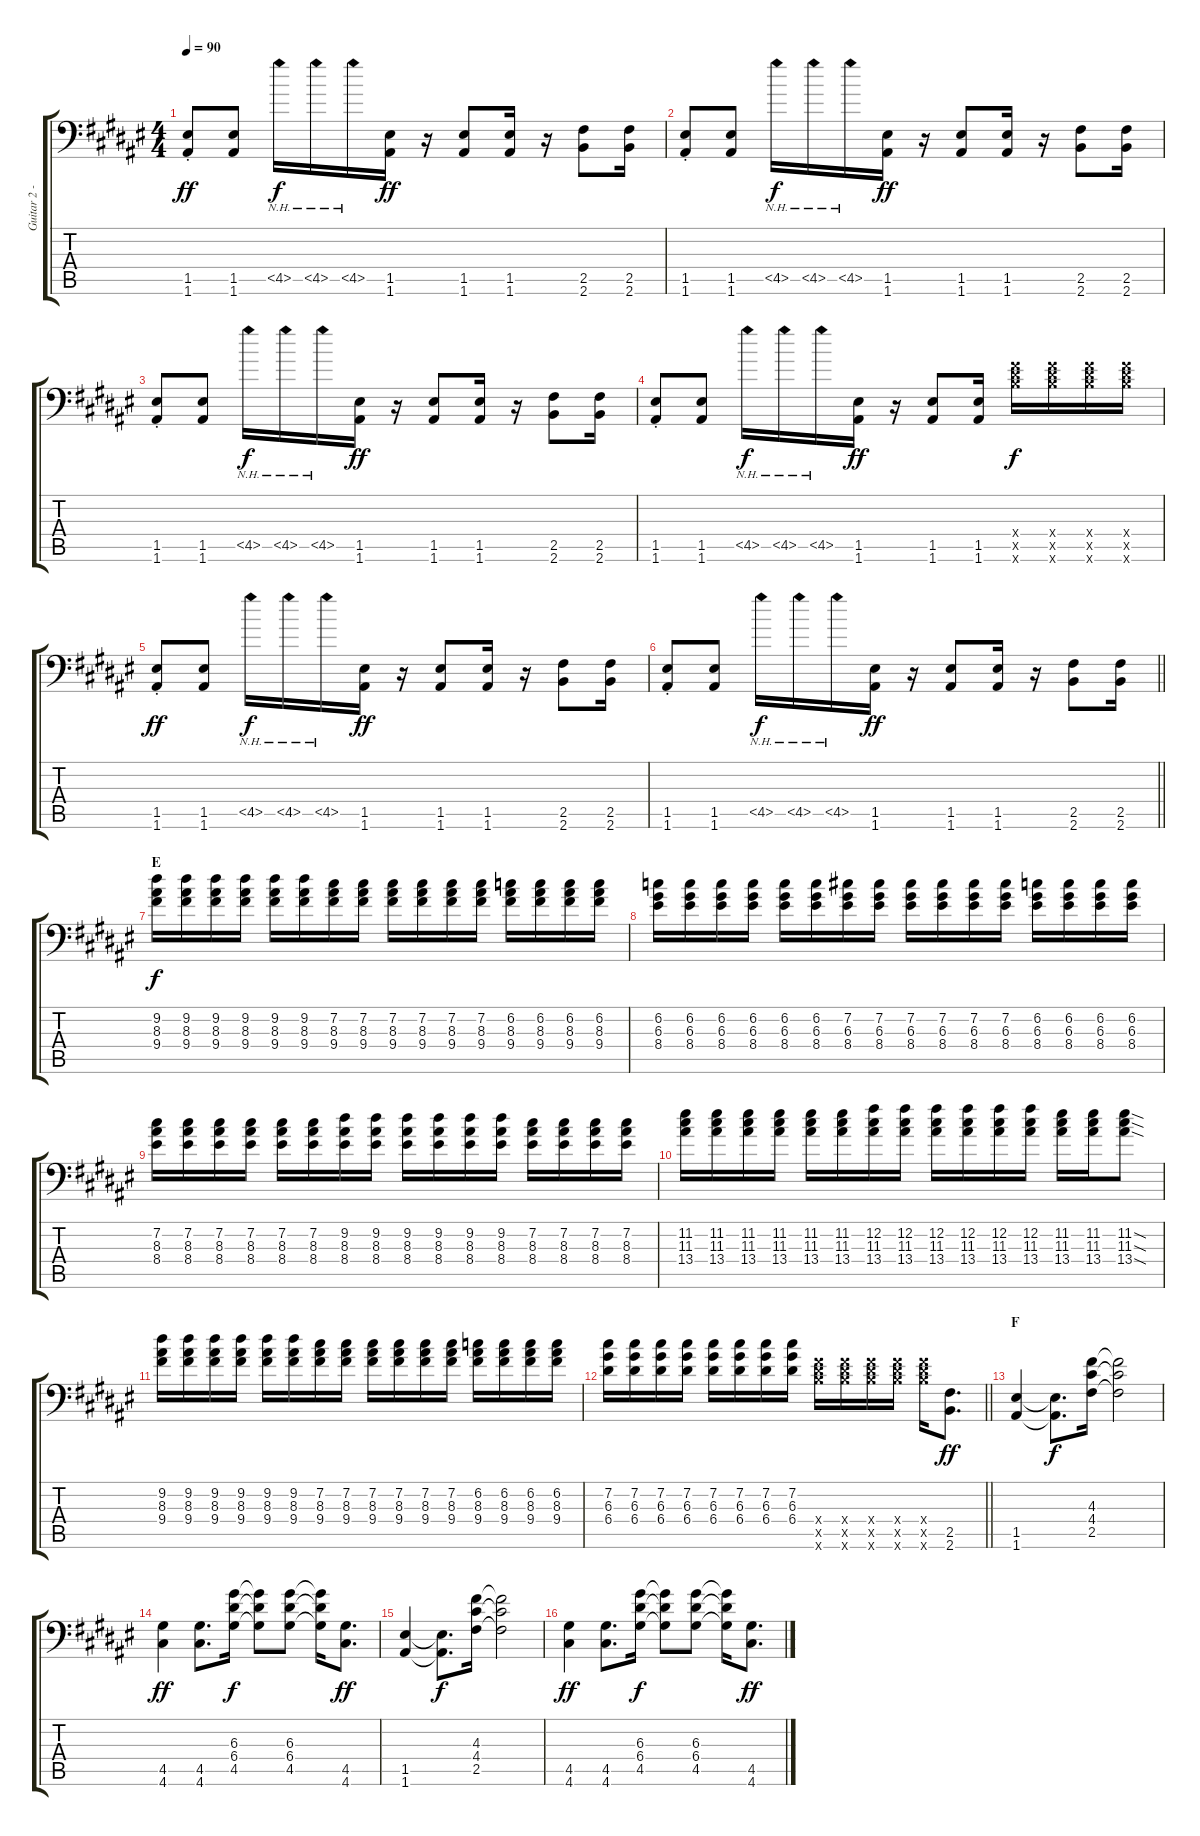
\track ("Guitar 2 - Uruha" "Guitar 2 -") {instrument distortionguitar}
\staff {score tabs}
\tuning (B3 Gb3 D3 A2 E2 A1) {hide}
\ts (4 4)
\tempo 90
\clef f4
\ks f#
(1.5{st} 1.6{st}).8{dy ff} (1.5 1.6).8 4.5{nh}.16{dy f} 4.5{nh}.16 4.5{nh}.16 (1.5 1.6).16{dy ff} r.16 (1.5 1.6).8 (1.5 1.6).16 r.16 (2.5 2.6).8 (2.5 2.6).16 |
(1.5{st} 1.6{st}).8 (1.5 1.6).8 4.5{nh}.16{dy f} 4.5{nh}.16 4.5{nh}.16 (1.5 1.6).16{dy ff} r.16 (1.5 1.6).8 (1.5 1.6).16 r.16 (2.5 2.6).8 (2.5 2.6).16 |
(1.5{st} 1.6{st}).8 (1.5 1.6).8 4.5{nh}.16{dy f} 4.5{nh}.16 4.5{nh}.16 (1.5 1.6).16{dy ff} r.16 (1.5 1.6).8 (1.5 1.6).16 r.16 (2.5 2.6).8 (2.5 2.6).16 |
(1.5{st} 1.6{st}).8 (1.5 1.6).8 4.5{nh}.16{dy f} 4.5{nh}.16 4.5{nh}.16 (1.5 1.6).16{dy ff} r.16 (1.5 1.6).8 (1.5 1.6).16 (9.4{x} 11.5{x} 14.6{x}).16{dy f} (9.4{x} 11.5{x} 14.6{x}).16 (9.4{x} 11.5{x} 14.6{x}).16 (9.4{x} 11.5{x} 14.6{x}).16 |
(1.5{st} 1.6{st}).8{dy ff} (1.5 1.6).8 4.5{nh}.16{dy f} 4.5{nh}.16 4.5{nh}.16 (1.5 1.6).16{dy ff} r.16 (1.5 1.6).8 (1.5 1.6).16 r.16 (2.5 2.6).8 (2.5 2.6).16 |
\barLineRight lightlight
(1.5{st} 1.6{st}).8 (1.5 1.6).8 4.5{nh}.16{dy f} 4.5{nh}.16 4.5{nh}.16 (1.5 1.6).16{dy ff} r.16 (1.5 1.6).8 (1.5 1.6).16 r.16 (2.5 2.6).8 (2.5 2.6).16 |
\section ("" "E")
(9.2 8.3 9.4).16{dy f} (9.2 8.3 9.4).16 (9.2 8.3 9.4).16 (9.2 8.3 9.4).16 (9.2 8.3 9.4).16 (9.2 8.3 9.4).16 (7.2 8.3 9.4).16 (7.2 8.3 9.4).16 (7.2 8.3 9.4).16 (7.2 8.3 9.4).16 (7.2 8.3 9.4).16 (7.2 8.3 9.4).16 (6.2 8.3 9.4).16 (6.2 8.3 9.4).16 (6.2 8.3 9.4).16 (6.2 8.3 9.4).16 |
(6.2 6.3 8.4).16 (6.2 6.3 8.4).16 (6.2 6.3 8.4).16 (6.2 6.3 8.4).16 (6.2 6.3 8.4).16 (6.2 6.3 8.4).16 (7.2 6.3 8.4).16 (7.2 6.3 8.4).16 (7.2 6.3 8.4).16 (7.2 6.3 8.4).16 (7.2 6.3 8.4).16 (7.2 6.3 8.4).16 (6.2 6.3 8.4).16 (6.2 6.3 8.4).16 (6.2 6.3 8.4).16 (6.2 6.3 8.4).16 |
(7.2 8.3 8.4).16 (7.2 8.3 8.4).16 (7.2 8.3 8.4).16 (7.2 8.3 8.4).16 (7.2 8.3 8.4).16 (7.2 8.3 8.4).16 (9.2 8.3 8.4).16 (9.2 8.3 8.4).16 (9.2 8.3 8.4).16 (9.2 8.3 8.4).16 (9.2 8.3 8.4).16 (9.2 8.3 8.4).16 (7.2 8.3 8.4).16 (7.2 8.3 8.4).16 (7.2 8.3 8.4).16 (7.2 8.3 8.4).16 |
(11.2 11.3 13.4).16 (11.2 11.3 13.4).16 (11.2 11.3 13.4).16 (11.2 11.3 13.4).16 (11.2 11.3 13.4).16 (11.2 11.3 13.4).16 (12.2 11.3 13.4).16 (12.2 11.3 13.4).16 (12.2 11.3 13.4).16 (12.2 11.3 13.4).16 (12.2 11.3 13.4).16 (12.2 11.3 13.4).16 (11.2 11.3 13.4).16 (11.2 11.3 13.4).16 (11.2{sod} 11.3{sod} 13.4{sod}).8 |
(9.2 8.3 9.4).16 (9.2 8.3 9.4).16 (9.2 8.3 9.4).16 (9.2 8.3 9.4).16 (9.2 8.3 9.4).16 (9.2 8.3 9.4).16 (7.2 8.3 9.4).16 (7.2 8.3 9.4).16 (7.2 8.3 9.4).16 (7.2 8.3 9.4).16 (7.2 8.3 9.4).16 (7.2 8.3 9.4).16 (6.2 8.3 9.4).16 (6.2 8.3 9.4).16 (6.2 8.3 9.4).16 (6.2 8.3 9.4).16 |
\barLineRight lightlight
(7.2 6.3 6.4).16 (7.2 6.3 6.4).16 (7.2 6.3 6.4).16 (7.2 6.3 6.4).16 (7.2 6.3 6.4).16 (7.2 6.3 6.4).16 (7.2 6.3 6.4).16 (7.2 6.3 6.4).16 (9.4{x} 11.5{x} 14.6{x}).16 (9.4{x} 11.5{x} 14.6{x}).16 (9.4{x} 11.5{x} 14.6{x}).16 (9.4{x} 11.5{x} 14.6{x}).16 (9.4{x} 11.5{x} 14.6{x}).16 (2.5 2.6).8{d dy ff} |
\section ("" "F")
(1.5 1.6).4 (1.5{t} 1.6{t}).8{d dy f} (4.3 4.4 2.5).16 (4.3{t} 4.4{t} 2.5{t}).2 |
(4.5 4.6).4{dy ff} (4.5 4.6).8{d} (6.3 6.4 4.5).16{dy f} (6.3{t} 6.4{t} 4.5{t}).8 (6.3 6.4 4.5).8 (6.3{t} 6.4{t} 4.5{t}).16 (4.5 4.6).8{d dy ff} |
(1.5 1.6).4 (1.5{t} 1.6{t}).8{d dy f} (4.3 4.4 2.5).16 (4.3{t} 4.4{t} 2.5{t}).2 |
(4.5 4.6).4{dy ff} (4.5 4.6).8{d} (6.3 6.4 4.5).16{dy f} (6.3{t} 6.4{t} 4.5{t}).8 (6.3 6.4 4.5).8 (6.3{t} 6.4{t} 4.5{t}).16 (4.5 4.6).8{d dy ff}
